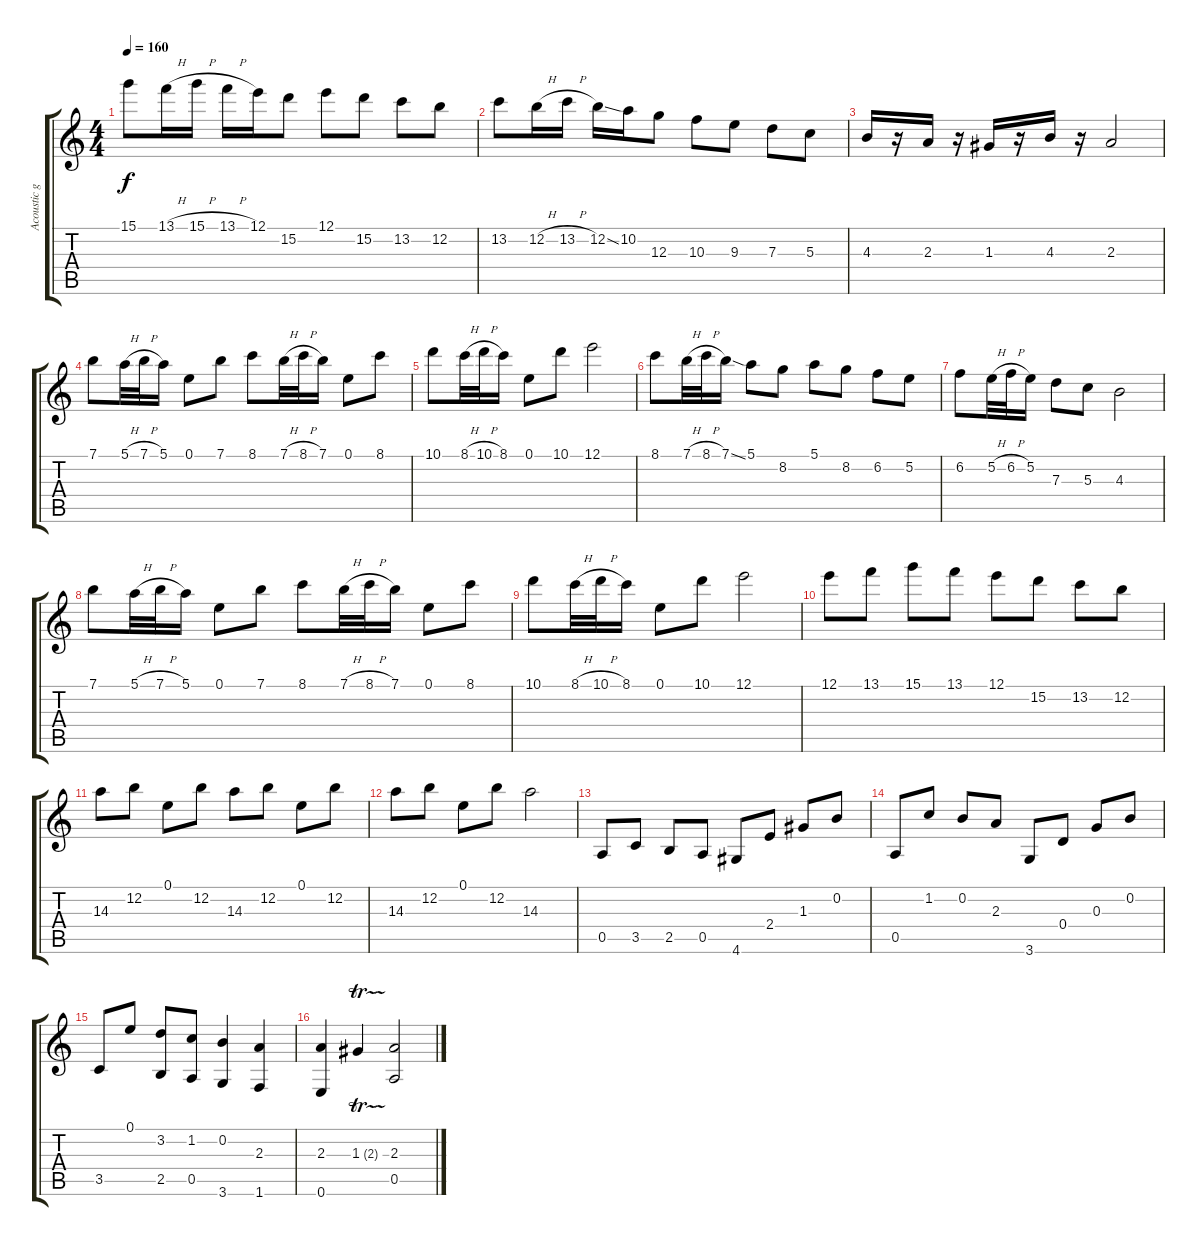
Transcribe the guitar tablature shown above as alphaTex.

\track ("Acoustic guitar" "Acoustic g") {instrument acousticguitarsteel}
\staff {score tabs}
\tuning (E4 B3 G3 D3 A2 E2) {hide}
\ts (4 4)
\tempo 160
\clef g2
\ks c
15.1.8{dy f} 13.1{h}.16 15.1{h}.16 13.1{h}.16 12.1.16 15.2.8 12.1.8 15.2.8 13.2.8 12.2.8 |
13.2.8 12.2{h}.16 13.2{h}.16 12.2{ss}.16 10.2.16 12.3.8 10.3.8 9.3.8 7.3.8 5.3.8 |
4.3.16 r.16 2.3.16 r.16 1.3.16 r.16 4.3.16 r.16 2.3.2 |
7.1.8 5.1{h}.32 7.1{h}.32 5.1.16 0.1.8 7.1.8 8.1.8 7.1{h}.32 8.1{h}.32 7.1.16 0.1.8 8.1.8 |
10.1.8 8.1{h}.32 10.1{h}.32 8.1.16 0.1.8 10.1.8 12.1.2 |
8.1.8 7.1{h}.32 8.1{h}.32 7.1{ss}.16 5.1.8 8.2.8 5.1.8 8.2.8 6.2.8 5.2.8 |
6.2.8 5.2{h}.32 6.2{h}.32 5.2.16 7.3.8 5.3.8 4.3.2 |
7.1.8 5.1{h}.32 7.1{h}.32 5.1.16 0.1.8 7.1.8 8.1.8 7.1{h}.32 8.1{h}.32 7.1.16 0.1.8 8.1.8 |
10.1.8 8.1{h}.32 10.1{h}.32 8.1.16 0.1.8 10.1.8 12.1.2 |
12.1.8 13.1.8 15.1.8 13.1.8 12.1.8 15.2.8 13.2.8 12.2.8 |
14.3.8 12.2.8 0.1.8 12.2.8 14.3.8 12.2.8 0.1.8 12.2.8 |
14.3.8 12.2.8 0.1.8 12.2.8 14.3.2 |
0.5.8 3.5.8 2.5.8 0.5.8 4.6.8 2.4.8 1.3.8 0.2.8 |
0.5.8 1.2.8 0.2.8 2.3.8 3.6.8 0.4.8 0.3.8 0.2.8 |
3.5.8 0.1.8 (3.2 2.5).8 (1.2 0.5).8 (0.2 3.6).4 (2.3 1.6).4 |
(2.3 0.6).4 1.3{tr (2 32)}.4 (2.3 0.5).2
